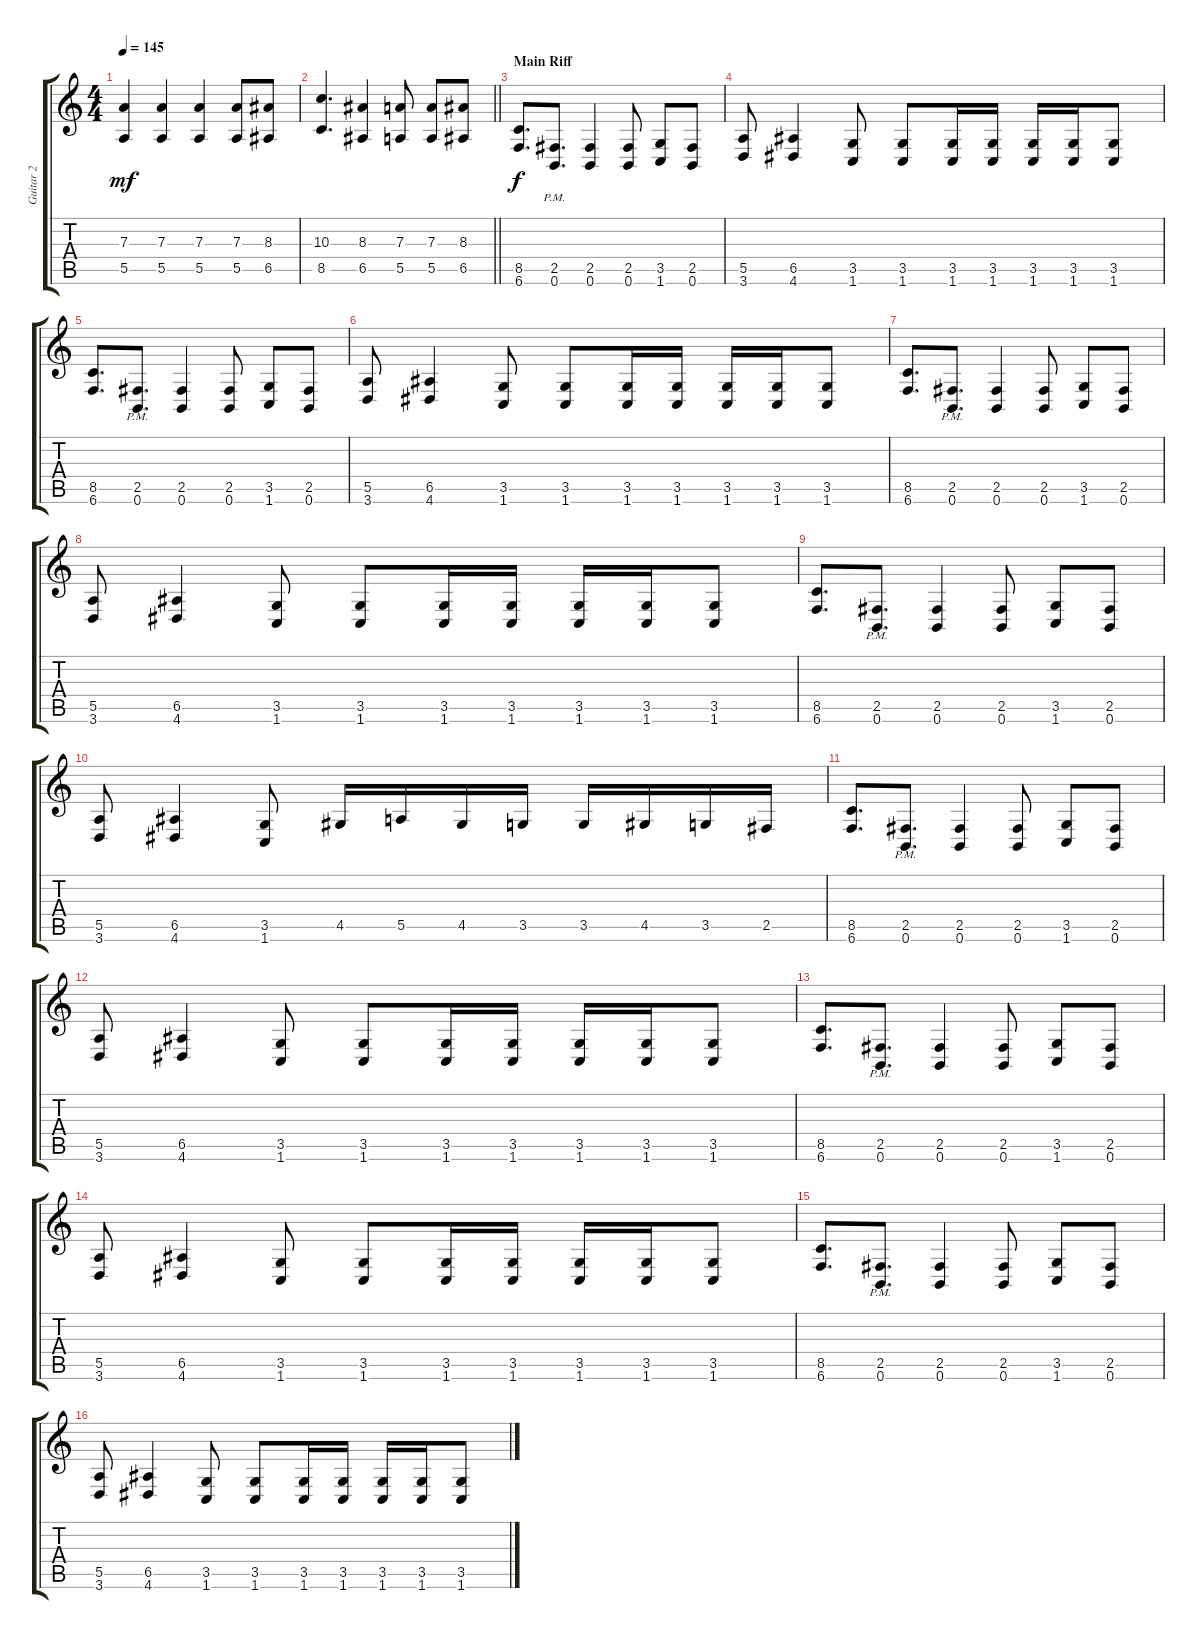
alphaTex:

\track ("Guitar 2" "Guitar 2") {instrument overdrivenguitar}
\staff {score tabs}
\tuning (B3 Gb3 D3 A2 E2 B1) {hide}
\ts (4 4)
\tempo 145
\clef g2
\ks c
(7.3 5.5).4{dy mf} (7.3 5.5).4 (7.3 5.5).4 (7.3 5.5).8 (8.3 6.5).8 |
\barLineRight lightlight
(10.3 8.5).4{d} (8.3 6.5).4 (7.3 5.5).8 (7.3 5.5).8 (8.3 6.5).8 |
\section ("" "Main Riff")
(8.5 6.6).8{d dy f} (2.5{pm} 0.6).8{d} (2.5 0.6).4 (2.5 0.6).8 (3.5 1.6).8 (2.5 0.6).8 |
(5.5 3.6).8 (6.5 4.6).4 (3.5 1.6).8 (3.5 1.6).8 (3.5 1.6).16 (3.5 1.6).16 (3.5 1.6).16 (3.5 1.6).16 (3.5 1.6).8 |
(8.5 6.6).8{d} (2.5{pm} 0.6).8{d} (2.5 0.6).4 (2.5 0.6).8 (3.5 1.6).8 (2.5 0.6).8 |
(5.5 3.6).8 (6.5 4.6).4 (3.5 1.6).8 (3.5 1.6).8 (3.5 1.6).16 (3.5 1.6).16 (3.5 1.6).16 (3.5 1.6).16 (3.5 1.6).8 |
(8.5 6.6).8{d} (2.5{pm} 0.6).8{d} (2.5 0.6).4 (2.5 0.6).8 (3.5 1.6).8 (2.5 0.6).8 |
(5.5 3.6).8 (6.5 4.6).4 (3.5 1.6).8 (3.5 1.6).8 (3.5 1.6).16 (3.5 1.6).16 (3.5 1.6).16 (3.5 1.6).16 (3.5 1.6).8 |
(8.5 6.6).8{d} (2.5{pm} 0.6).8{d} (2.5 0.6).4 (2.5 0.6).8 (3.5 1.6).8 (2.5 0.6).8 |
(5.5 3.6).8 (6.5 4.6).4 (3.5 1.6).8 4.5.16 5.5.16 4.5.16 3.5.16 3.5.16 4.5.16 3.5.16 2.5.16 |
(8.5 6.6).8{d} (2.5{pm} 0.6).8{d} (2.5 0.6).4 (2.5 0.6).8 (3.5 1.6).8 (2.5 0.6).8 |
(5.5 3.6).8 (6.5 4.6).4 (3.5 1.6).8 (3.5 1.6).8 (3.5 1.6).16 (3.5 1.6).16 (3.5 1.6).16 (3.5 1.6).16 (3.5 1.6).8 |
(8.5 6.6).8{d} (2.5{pm} 0.6).8{d} (2.5 0.6).4 (2.5 0.6).8 (3.5 1.6).8 (2.5 0.6).8 |
(5.5 3.6).8 (6.5 4.6).4 (3.5 1.6).8 (3.5 1.6).8 (3.5 1.6).16 (3.5 1.6).16 (3.5 1.6).16 (3.5 1.6).16 (3.5 1.6).8 |
(8.5 6.6).8{d} (2.5{pm} 0.6).8{d} (2.5 0.6).4 (2.5 0.6).8 (3.5 1.6).8 (2.5 0.6).8 |
(5.5 3.6).8 (6.5 4.6).4 (3.5 1.6).8 (3.5 1.6).8 (3.5 1.6).16 (3.5 1.6).16 (3.5 1.6).16 (3.5 1.6).16 (3.5 1.6).8
